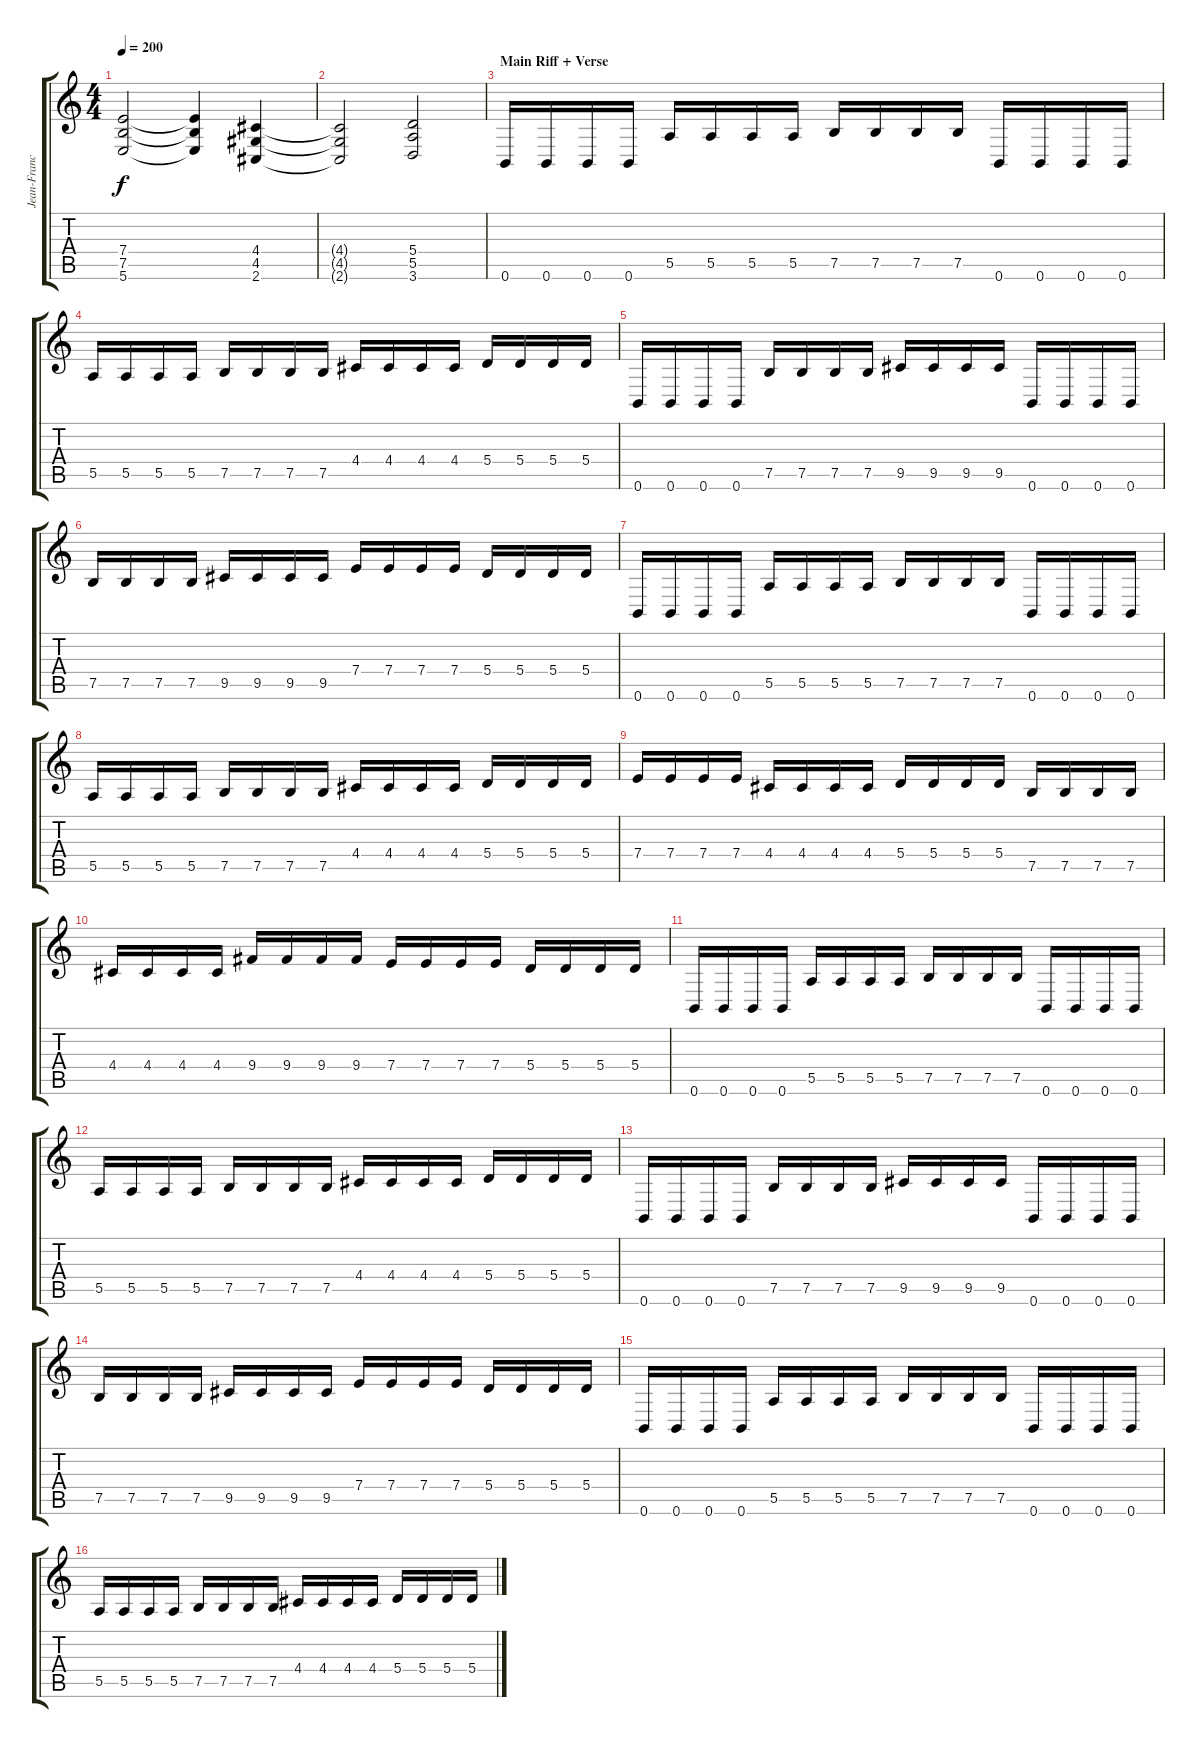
\track ("Jean-Francois Dagenais Rythm" "Jean-Franc") {instrument distortionguitar}
\staff {score tabs}
\tuning (B3 Gb3 D3 A2 E2 B1) {hide}
\ts (4 4)
\tempo 200
\clef g2
\ks c
(7.4 7.5 5.6).2{dy f} (7.4{t} 7.5{t} 5.6{t}).4 (4.4 4.5 2.6).4 |
(4.4{t} 4.5{t} 2.6{t}).2 (5.4 5.5 3.6).2 |
\section ("" "Main Riff + Verse")
0.6.16 0.6.16 0.6.16 0.6.16 5.5.16 5.5.16 5.5.16 5.5.16 7.5.16 7.5.16 7.5.16 7.5.16 0.6.16 0.6.16 0.6.16 0.6.16 |
5.5.16 5.5.16 5.5.16 5.5.16 7.5.16 7.5.16 7.5.16 7.5.16 4.4.16 4.4.16 4.4.16 4.4.16 5.4.16 5.4.16 5.4.16 5.4.16 |
0.6.16 0.6.16 0.6.16 0.6.16 7.5.16 7.5.16 7.5.16 7.5.16 9.5.16 9.5.16 9.5.16 9.5.16 0.6.16 0.6.16 0.6.16 0.6.16 |
7.5.16 7.5.16 7.5.16 7.5.16 9.5.16 9.5.16 9.5.16 9.5.16 7.4.16 7.4.16 7.4.16 7.4.16 5.4.16 5.4.16 5.4.16 5.4.16 |
0.6.16 0.6.16 0.6.16 0.6.16 5.5.16 5.5.16 5.5.16 5.5.16 7.5.16 7.5.16 7.5.16 7.5.16 0.6.16 0.6.16 0.6.16 0.6.16 |
5.5.16 5.5.16 5.5.16 5.5.16 7.5.16 7.5.16 7.5.16 7.5.16 4.4.16 4.4.16 4.4.16 4.4.16 5.4.16 5.4.16 5.4.16 5.4.16 |
7.4.16 7.4.16 7.4.16 7.4.16 4.4.16 4.4.16 4.4.16 4.4.16 5.4.16 5.4.16 5.4.16 5.4.16 7.5.16 7.5.16 7.5.16 7.5.16 |
4.4.16 4.4.16 4.4.16 4.4.16 9.4.16 9.4.16 9.4.16 9.4.16 7.4.16 7.4.16 7.4.16 7.4.16 5.4.16 5.4.16 5.4.16 5.4.16 |
\section ("" "")
0.6.16 0.6.16 0.6.16 0.6.16 5.5.16 5.5.16 5.5.16 5.5.16 7.5.16 7.5.16 7.5.16 7.5.16 0.6.16 0.6.16 0.6.16 0.6.16 |
5.5.16 5.5.16 5.5.16 5.5.16 7.5.16 7.5.16 7.5.16 7.5.16 4.4.16 4.4.16 4.4.16 4.4.16 5.4.16 5.4.16 5.4.16 5.4.16 |
0.6.16 0.6.16 0.6.16 0.6.16 7.5.16 7.5.16 7.5.16 7.5.16 9.5.16 9.5.16 9.5.16 9.5.16 0.6.16 0.6.16 0.6.16 0.6.16 |
7.5.16 7.5.16 7.5.16 7.5.16 9.5.16 9.5.16 9.5.16 9.5.16 7.4.16 7.4.16 7.4.16 7.4.16 5.4.16 5.4.16 5.4.16 5.4.16 |
0.6.16 0.6.16 0.6.16 0.6.16 5.5.16 5.5.16 5.5.16 5.5.16 7.5.16 7.5.16 7.5.16 7.5.16 0.6.16 0.6.16 0.6.16 0.6.16 |
5.5.16 5.5.16 5.5.16 5.5.16 7.5.16 7.5.16 7.5.16 7.5.16 4.4.16 4.4.16 4.4.16 4.4.16 5.4.16 5.4.16 5.4.16 5.4.16
